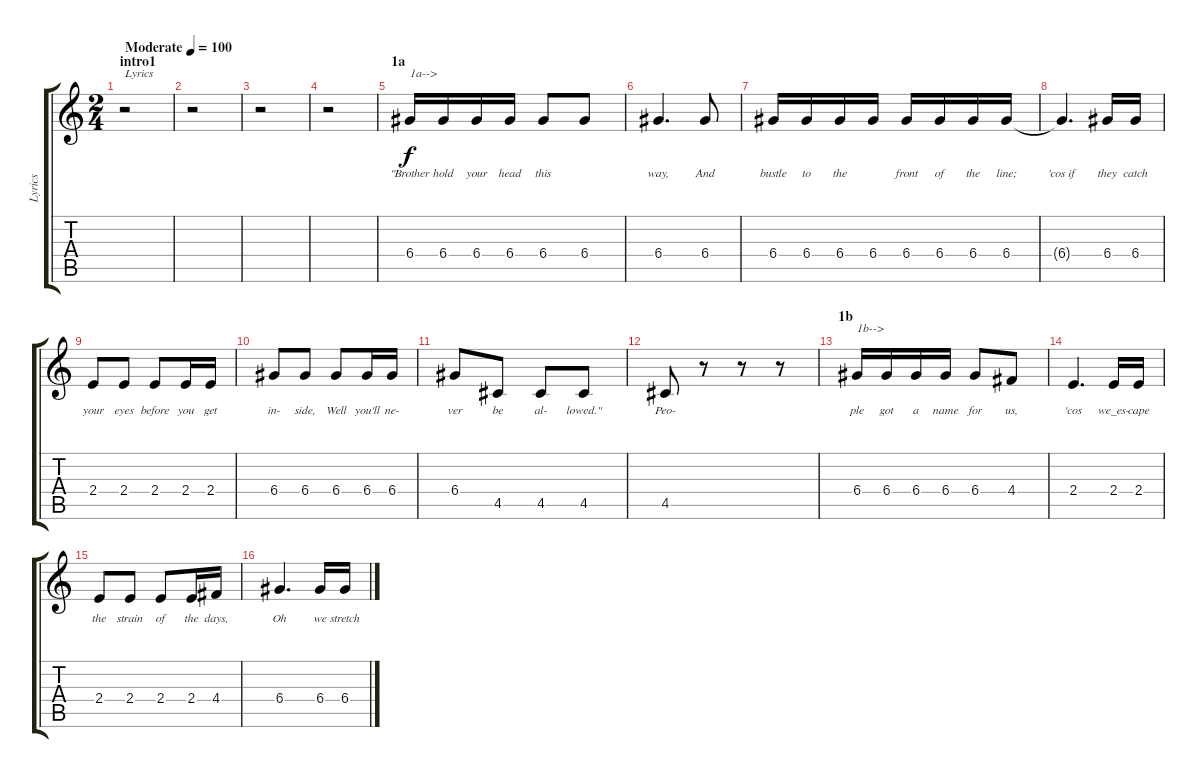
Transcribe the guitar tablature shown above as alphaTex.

\track ("Lyrics" "Lyrics") {instrument electricguitarjazz}
\staff {score tabs}
\tuning (E4 B3 G3 D3 A2 E2) {hide}
\ts (2 4)
\section ("" "intro1")
\tempo (100 "Moderate")
\clef g2
\ks c
r.2{txt "Lyrics" dy f instrument electricguitarjazz} |
r.2 |
r.2 |
r.2 |
\section ("" "1a")
6.4.16{txt "1a-->" lyrics (0 "\"Brother") lyrics (1 "") lyrics (2 "") lyrics (3 "") lyrics (4 "")} 6.4.16{lyrics (0 "hold") lyrics (1 "") lyrics (2 "") lyrics (3 "") lyrics (4 "")} 6.4.16{lyrics (0 "your") lyrics (1 "") lyrics (2 "") lyrics (3 "") lyrics (4 "")} 6.4.16{lyrics (0 "head") lyrics (1 "") lyrics (2 "") lyrics (3 "") lyrics (4 "")} 6.4.8{lyrics (0 "this") lyrics (1 "") lyrics (2 "") lyrics (3 "") lyrics (4 "")} 6.4.8{lyrics (0 "") lyrics (1 "") lyrics (2 "") lyrics (3 "") lyrics (4 "")} |
6.4.4{d lyrics (0 "way,") lyrics (1 "") lyrics (2 "") lyrics (3 "") lyrics (4 "")} 6.4.8{lyrics (0 "And") lyrics (1 "") lyrics (2 "") lyrics (3 "") lyrics (4 "")} |
6.4.16{lyrics (0 "bustle") lyrics (1 "") lyrics (2 "") lyrics (3 "") lyrics (4 "")} 6.4.16{lyrics (0 "to") lyrics (1 "") lyrics (2 "") lyrics (3 "") lyrics (4 "")} 6.4.16{lyrics (0 "the") lyrics (1 "") lyrics (2 "") lyrics (3 "") lyrics (4 "")} 6.4.16{lyrics (0 "") lyrics (1 "") lyrics (2 "") lyrics (3 "") lyrics (4 "")} 6.4.16{lyrics (0 "front") lyrics (1 "") lyrics (2 "") lyrics (3 "") lyrics (4 "")} 6.4.16{lyrics (0 "of") lyrics (1 "") lyrics (2 "") lyrics (3 "") lyrics (4 "")} 6.4.16{lyrics (0 "the") lyrics (1 "") lyrics (2 "") lyrics (3 "") lyrics (4 "")} 6.4.16{lyrics (0 "line;") lyrics (1 "") lyrics (2 "") lyrics (3 "") lyrics (4 "")} |
6.4{t}.4{d lyrics (0 "'cos if") lyrics (1 "") lyrics (2 "") lyrics (3 "") lyrics (4 "")} 6.4.16{lyrics (0 "they") lyrics (1 "") lyrics (2 "") lyrics (3 "") lyrics (4 "")} 6.4.16{lyrics (0 "catch") lyrics (1 "") lyrics (2 "") lyrics (3 "") lyrics (4 "")} |
2.4.8{lyrics (0 "your") lyrics (1 "") lyrics (2 "") lyrics (3 "") lyrics (4 "")} 2.4.8{lyrics (0 "eyes") lyrics (1 "") lyrics (2 "") lyrics (3 "") lyrics (4 "")} 2.4.8{lyrics (0 "before") lyrics (1 "") lyrics (2 "") lyrics (3 "") lyrics (4 "")} 2.4.16{lyrics (0 "you") lyrics (1 "") lyrics (2 "") lyrics (3 "") lyrics (4 "")} 2.4.16{lyrics (0 "get") lyrics (1 "") lyrics (2 "") lyrics (3 "") lyrics (4 "")} |
6.4.8{lyrics (0 "in-") lyrics (1 "") lyrics (2 "") lyrics (3 "") lyrics (4 "")} 6.4.8{lyrics (0 "side,") lyrics (1 "") lyrics (2 "") lyrics (3 "") lyrics (4 "")} 6.4.8{lyrics (0 "Well") lyrics (1 "") lyrics (2 "") lyrics (3 "") lyrics (4 "")} 6.4.16{lyrics (0 "you'll") lyrics (1 "") lyrics (2 "") lyrics (3 "") lyrics (4 "")} 6.4.16{lyrics (0 "ne-") lyrics (1 "") lyrics (2 "") lyrics (3 "") lyrics (4 "")} |
6.4.8{lyrics (0 "ver") lyrics (1 "") lyrics (2 "") lyrics (3 "") lyrics (4 "")} 4.5.8{lyrics (0 "be") lyrics (1 "") lyrics (2 "") lyrics (3 "") lyrics (4 "")} 4.5.8{lyrics (0 "al-") lyrics (1 "") lyrics (2 "") lyrics (3 "") lyrics (4 "")} 4.5.8{lyrics (0 "lowed.\"") lyrics (1 "") lyrics (2 "") lyrics (3 "") lyrics (4 "")} |
4.5.8{lyrics (0 "Peo-") lyrics (1 "") lyrics (2 "") lyrics (3 "") lyrics (4 "")} r.8 r.8 r.8 |
\section ("" "1b")
6.4.16{txt "1b-->" lyrics (0 "ple") lyrics (1 "") lyrics (2 "") lyrics (3 "") lyrics (4 "")} 6.4.16{lyrics (0 "got") lyrics (1 "") lyrics (2 "") lyrics (3 "") lyrics (4 "")} 6.4.16{lyrics (0 "a") lyrics (1 "") lyrics (2 "") lyrics (3 "") lyrics (4 "")} 6.4.16{lyrics (0 "name") lyrics (1 "") lyrics (2 "") lyrics (3 "") lyrics (4 "")} 6.4.8{lyrics (0 "for") lyrics (1 "") lyrics (2 "") lyrics (3 "") lyrics (4 "")} 4.4.8{lyrics (0 "us,") lyrics (1 "") lyrics (2 "") lyrics (3 "") lyrics (4 "")} |
2.4.4{d lyrics (0 "'cos") lyrics (1 "") lyrics (2 "") lyrics (3 "") lyrics (4 "")} 2.4.16{lyrics (0 "we_es-") lyrics (1 "") lyrics (2 "") lyrics (3 "") lyrics (4 "")} 2.4.16{lyrics (0 "cape") lyrics (1 "") lyrics (2 "") lyrics (3 "") lyrics (4 "")} |
2.4.8{lyrics (0 "the") lyrics (1 "") lyrics (2 "") lyrics (3 "") lyrics (4 "")} 2.4.8{lyrics (0 "strain") lyrics (1 "") lyrics (2 "") lyrics (3 "") lyrics (4 "")} 2.4.8{lyrics (0 "of") lyrics (1 "") lyrics (2 "") lyrics (3 "") lyrics (4 "")} 2.4.16{lyrics (0 "the") lyrics (1 "") lyrics (2 "") lyrics (3 "") lyrics (4 "")} 4.4.16{lyrics (0 "days,") lyrics (1 "") lyrics (2 "") lyrics (3 "") lyrics (4 "")} |
6.4.4{d lyrics (0 "Oh") lyrics (1 "") lyrics (2 "") lyrics (3 "") lyrics (4 "")} 6.4.16{lyrics (0 "we") lyrics (1 "") lyrics (2 "") lyrics (3 "") lyrics (4 "")} 6.4.16{lyrics (0 "stretch") lyrics (1 "") lyrics (2 "") lyrics (3 "") lyrics (4 "")}
